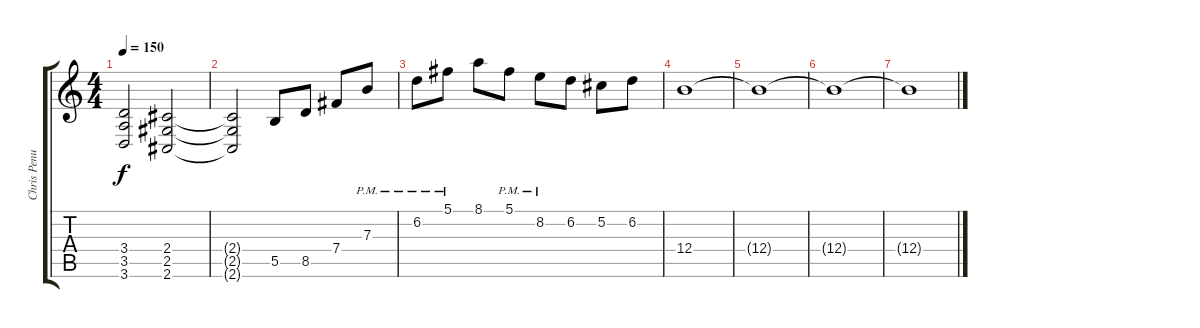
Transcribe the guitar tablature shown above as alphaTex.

\track ("Chris Penuel (Guitar)" "Chris Penu") {instrument distortionguitar}
\staff {score tabs}
\tuning (Db4 Ab3 E3 B2 Gb2 B1) {hide}
\ts (4 4)
\tempo 150
\clef g2
\ks c
(3.4{t} 3.5{t} 3.6{t}).2{dy f} (2.4 2.5 2.6).2 |
(2.4{t} 2.5{t} 2.6{t}).2 5.5.8 8.5.8 7.4.8 7.3{pm}.8 |
6.2{pm}.8 5.1{pm}.8 8.1.8 5.1{pm}.8 8.2{pm}.8 6.2.8 5.2.8 6.2.8 |
12.4.1 |
12.4{t}.1 |
12.4{t}.1 |
12.4{t}.1
